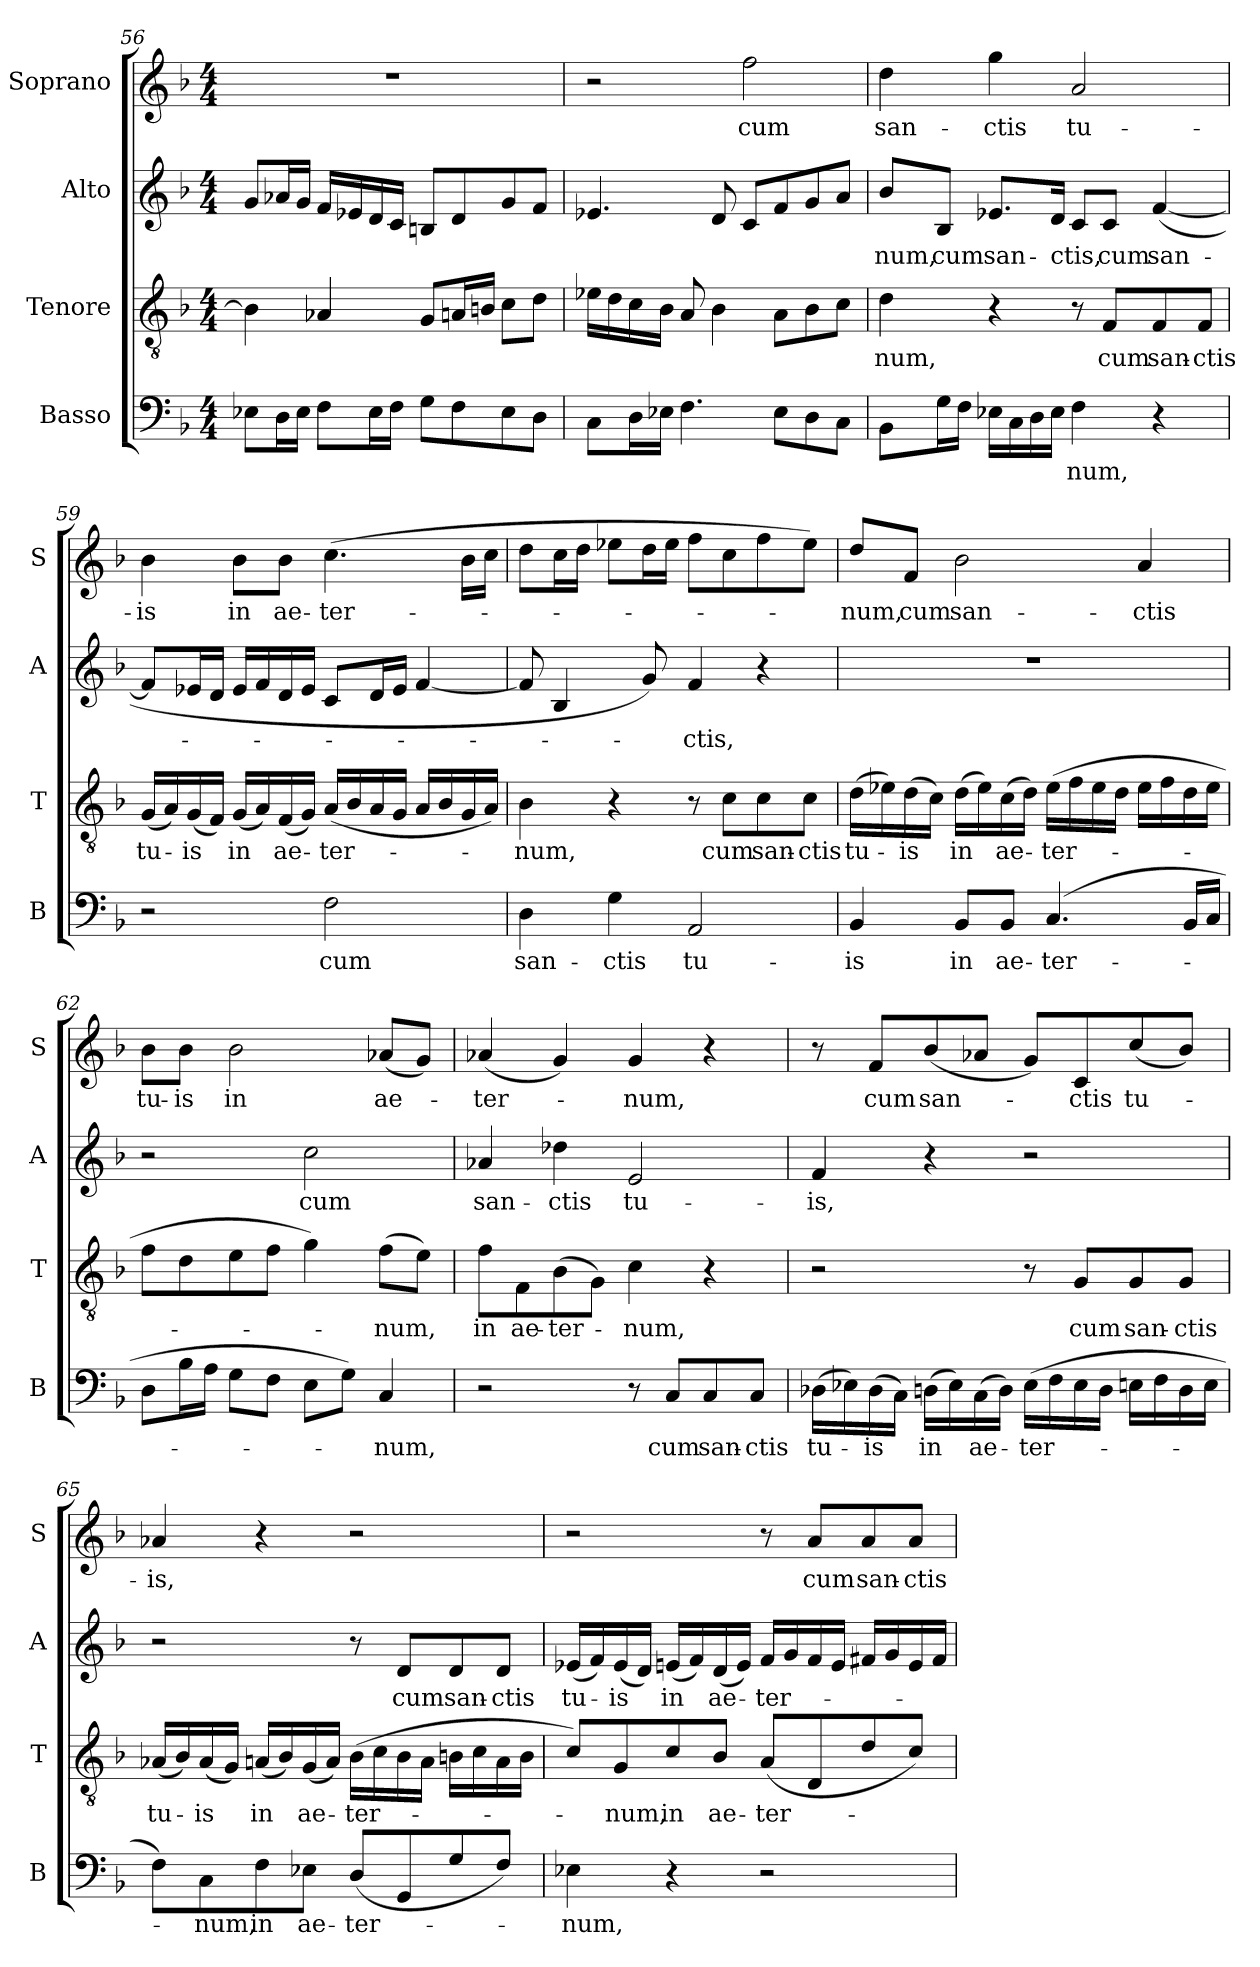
**kern	**text	**kern	**text	**kern	**text	**kern	**text
*part4	*part4	*part3	*part3	*part2	*part2	*part1	*part1
*staff4	*staff4	*staff3	*staff3	*staff2	*staff2	*staff1	*staff1
*I"Basso	*	*I"Tenore	*	*I"Alto	*	*I"Soprano	*
*I'B	*	*I'T	*	*I'A	*	*I'S	*
!!LO:LB:g=z
*clefF4	*	*clefGv2	*	*clefG2	*	*clefG2	*
*k[b-]	*	*k[b-]	*	*k[b-]	*	*k[b-]	*
*d:	*	*d:	*	*d:	*	*d:	*
*M4/4	*	*M4/4	*	*M4/4	*	*M4/4	*
=56	=56	=56	=56	=56	=56	=56	=56
8E-X\L	.	4B-\]	.	8g/L	.	1r	.
16D\L	.	.	.	16a-X/L	.	.	.
16E-\JJ	.	.	.	16g/JJ	.	.	.
8F\L	.	4A-X/	.	16f/LL	.	.	.
.	.	.	.	16e-X/	.	.	.
16E-\L	.	.	.	16d/	.	.	.
16F\JJ	.	.	.	16c/JJ	.	.	.
8G\L	.	8G/L	.	8Bn/L	.	.	.
8F\	.	16An/L	.	8d/	.	.	.
.	.	16Bn/JJ	.	.	.	.	.
8E-\	.	8c\L	.	8g/	.	.	.
8D\J	.	8d\J	.	8f/J	.	.	.
=57	=57	=57	=57	=57	=57	=57	=57
8C\L	.	16e-X\LL	.	4.e-X/	.	2r	.
.	.	16d\	.	.	.	.	.
16D\L	.	16c\	.	.	.	.	.
16E-X\JJ	.	16B-\JJ	.	.	.	.	.
4.F\	.	8A/	.	.	.	.	.
.	.	4B-\	.	8d/	.	.	.
!	!	!	!	!	!	!	!LO:LY:b
.	.	.	.	8c/L	.	2ff\	cum
8E-\L	.	8A\L	.	8f/	.	.	.
8D\	.	8B-\	.	8g/	.	.	.
8C\J	.	8c\J	.	8a/J	.	.	.
=58	=58	=58	=58	=58	=58	=58	=58
!	!	!	!LO:LY:b	!	!LO:LY:b	!	!LO:LY:b
8BB-\L	.	4d\	-num,	8b-/L	-num,	4dd\	san-
!	!	!	!	!	!LO:LY:b	!	!
16G\L	.	.	.	8B-/J	cum	.	.
16F\JJ	.	.	.	.	.	.	.
!	!	!	!	!	!LO:LY:b	!	!LO:LY:b
16E-X\LL	.	4r	.	8.e-X/L	san-	4gg\	-ctis
16C\	.	.	.	.	.	.	.
16D\	.	.	.	.	.	.	.
16E-\JJ	.	.	.	16d/Jk	.	.	.
!	!LO:LY:b	!	!	!	!LO:LY:b	!	!LO:LY:b
4F\	-num,	8r	.	8c/L	-ctis,	2a/	tu-
!	!	!	!LO:LY:b	!	!LO:LY:b	!	!
.	.	8F/L	cum	8c/J	cum	.	.
!	!	!	!LO:LY:b	!	!LO:LY:b	!	!
4r	.	8F/	san-	(<[4f/	san-	.	.
!	!	!	!LO:LY:b	!	!	!	!
.	.	8F/J	-ctis	.	.	.	.
!!LO:PB:g=z
=59	=59	=59	=59	=59	=59	=59	=59
!	!	!	!LO:LY:b	!	!	!	!LO:LY:b
2r	.	(<16G/LL	tu-	8f/L]	.	4b-\	-is
.	.	16A/)	.	.	.	.	.
!	!	!	!LO:LY:b	!	!	!	!
.	.	(<16G/	-is	16e-X/L	.	.	.
.	.	16F/JJ)	.	16d/JJ	.	.	.
!	!	!	!LO:LY:b	!	!	!	!LO:LY:b
.	.	(<16G/LL	in	16e-/LL	.	8b-\L	in
.	.	16A/)	.	16f/	.	.	.
!	!	!	!LO:LY:b	!	!	!	!LO:LY:b
.	.	(<16F/	ae-	16d/	.	8b-\J	ae-
.	.	16G/JJ)	.	16e-/JJ	.	.	.
!	!LO:LY:b	!	!LO:LY:b	!	!	!	!LO:LY:b
2F\	cum	(<16A/LL	-ter-	8c/L	.	(>4.cc\	-ter-
.	.	16B-/	.	.	.	.	.
.	.	16A/	.	16d/L	.	.	.
.	.	16G/JJ	.	16e-/JJ	.	.	.
.	.	16A/LL	.	[4f/	.	.	.
.	.	16B-/	.	.	.	.	.
.	.	16G/	.	.	.	16b-\LL	.
.	.	16A/JJ)	.	.	.	16cc\JJ	.
=60	=60	=60	=60	=60	=60	=60	=60
!	!LO:LY:b	!	!LO:LY:b	!	!	!	!
4D\	san-	4B-\	-num,	8f/]	.	8dd\L	.
.	.	.	.	4B-/	.	16cc\L	.
.	.	.	.	.	.	16dd\JJ	.
!	!LO:LY:b	!	!	!	!	!	!
4G\	-ctis	4r	.	.	.	8ee-X\L	.
.	.	.	.	8g/)	.	16dd\L	.
.	.	.	.	.	.	16ee-\JJ	.
!	!LO:LY:b	!	!	!	!LO:LY:b	!	!
2AA/	tu-	8r	.	4f/	-ctis,	8ff\L	.
!	!	!	!LO:LY:b	!	!	!	!
.	.	8c\L	cum	.	.	8cc\	.
!	!	!	!LO:LY:b	!	!	!	!
.	.	8c\	san-	4r	.	8ff\	.
!	!	!	!LO:LY:b	!	!	!	!
.	.	8c\J	-ctis	.	.	8ee-\J)	.
=61	=61	=61	=61	=61	=61	=61	=61
!	!LO:LY:b	!	!LO:LY:b	!	!	!	!LO:LY:b
4BB-/	-is	(>16d\LL	tu-	1r	.	8dd/L	-num,
.	.	16e-X\)	.	.	.	.	.
!	!	!	!LO:LY:b	!	!	!	!LO:LY:b
.	.	(>16d\	-is	.	.	8f/J	cum
.	.	16c\JJ)	.	.	.	.	.
!	!LO:LY:b	!	!LO:LY:b	!	!	!	!LO:LY:b
8BB-/L	in	(>16d\LL	in	.	.	2b-\	san-
.	.	16e-\)	.	.	.	.	.
!	!LO:LY:b	!	!LO:LY:b	!	!	!	!
8BB-/J	ae-	(>16c\	ae-	.	.	.	.
.	.	16d\JJ)	.	.	.	.	.
!	!LO:LY:b	!	!LO:LY:b	!	!	!	!
(>4.C/	-ter-	(>16e-\LL	-ter-	.	.	.	.
.	.	16f\	.	.	.	.	.
.	.	16e-\	.	.	.	.	.
.	.	16d\JJ	.	.	.	.	.
!	!	!	!	!	!	!	!LO:LY:b
.	.	16e-\LL	.	.	.	4a/	-ctis
.	.	16f\	.	.	.	.	.
16BB-/LL	.	16d\	.	.	.	.	.
16C/JJ	.	16e-\JJ	.	.	.	.	.
!!LO:LB:g=z
=62	=62	=62	=62	=62	=62	=62	=62
!	!	!	!	!	!	!	!LO:LY:b
8D\L	.	8f\L	.	2r	.	8b-\L	tu-
!	!	!	!	!	!	!	!LO:LY:b
16B-\L	.	8d\	.	.	.	8b-\J	-is
16A\JJ	.	.	.	.	.	.	.
!	!	!	!	!	!	!	!LO:LY:b
8G\L	.	8e\	.	.	.	2b-\	in
8F\J	.	8f\J	.	.	.	.	.
!	!	!	!	!	!LO:LY:b	!	!
8E\L	.	4g\)	.	2cc\	cum	.	.
8G\J)	.	.	.	.	.	.	.
!	!LO:LY:b	!	!LO:LY:b	!	!	!	!LO:LY:b
4C/	-num,	(>8f\L	-num,	.	.	(<8a-X/L	ae-
.	.	8e\J)	.	.	.	8g/J)	.
=63	=63	=63	=63	=63	=63	=63	=63
!	!	!	!LO:LY:b	!	!LO:LY:b	!	!LO:LY:b
2r	.	8f\L	in	4a-X/	san-	(<4a-X/	-ter-
!	!	!	!LO:LY:b	!	!	!	!
.	.	8F\	ae-	.	.	.	.
!	!	!	!LO:LY:b	!	!LO:LY:b	!	!
.	.	(>8B-\	-ter-	4dd-X\	-ctis	4g/)	.
.	.	8G\J)	.	.	.	.	.
!	!	!	!LO:LY:b	!	!LO:LY:b	!	!LO:LY:b
8r	.	4c\	-num,	2e/	tu-	4g/	-num,
!	!LO:LY:b	!	!	!	!	!	!
8C/L	cum	.	.	.	.	.	.
!	!LO:LY:b	!	!	!	!	!	!
8C/	san-	4r	.	.	.	4r	.
!	!LO:LY:b	!	!	!	!	!	!
8C/J	-ctis	.	.	.	.	.	.
=64	=64	=64	=64	=64	=64	=64	=64
!	!LO:LY:b	!	!	!	!LO:LY:b	!	!
(>16D-X\LL	tu-	2r	.	4f/	-is,	8r	.
16E-X\)	.	.	.	.	.	.	.
!	!LO:LY:b	!	!	!	!	!	!LO:LY:b
(>16D-\	-is	.	.	.	.	8f/L	cum
16C\JJ)	.	.	.	.	.	.	.
!	!LO:LY:b	!	!	!	!	!	!LO:LY:b
(>16Dn\LL	in	.	.	4r	.	(<8b-/	san-
16E-\)	.	.	.	.	.	.	.
!	!LO:LY:b	!	!	!	!	!	!
(>16C\	ae-	.	.	.	.	8a-X/J	.
16D\JJ)	.	.	.	.	.	.	.
!	!LO:LY:b	!	!	!	!	!	!
(>16E-\LL	-ter-	8r	.	2r	.	8g/L)	.
16F\	.	.	.	.	.	.	.
!	!	!	!LO:LY:b	!	!	!	!LO:LY:b
16E-\	.	8G/L	cum	.	.	8c/	-ctis
16D\JJ	.	.	.	.	.	.	.
!	!	!	!LO:LY:b	!	!	!	!LO:LY:b
16En\LL	.	8G/	san-	.	.	(<8cc/	tu-
16F\	.	.	.	.	.	.	.
!	!	!	!LO:LY:b	!	!	!	!
16D\	.	8G/J	-ctis	.	.	8b-/J)	.
16E\JJ	.	.	.	.	.	.	.
!!LO:LB:g=z
=65	=65	=65	=65	=65	=65	=65	=65
!	!	!	!LO:LY:b	!	!	!	!LO:LY:b
8F\L)	.	(<16A-X/LL	tu-	2r	.	4a-X/	-is,
.	.	16B-/)	.	.	.	.	.
!	!LO:LY:b	!	!LO:LY:b	!	!	!	!
8C\	-num,	(<16A-/	-is	.	.	.	.
.	.	16G/JJ)	.	.	.	.	.
!	!LO:LY:b	!	!LO:LY:b	!	!	!	!
8F\	in	(<16An/LL	in	.	.	4r	.
.	.	16B-/)	.	.	.	.	.
!	!LO:LY:b	!	!LO:LY:b	!	!	!	!
8E-X\J	ae-	(<16G/	ae-	.	.	.	.
.	.	16A/JJ)	.	.	.	.	.
!	!LO:LY:b	!	!LO:LY:b	!	!	!	!
(<8D/L	-ter-	(>16B-\LL	-ter-	8r	.	2r	.
.	.	16c\	.	.	.	.	.
!	!	!	!	!	!LO:LY:b	!	!
8GG/	.	16B-\	.	8d/L	cum	.	.
.	.	16A\JJ	.	.	.	.	.
!	!	!	!	!	!LO:LY:b	!	!
8G/	.	16Bn\LL	.	8d/	san-	.	.
.	.	16c\	.	.	.	.	.
!	!	!	!	!	!LO:LY:b	!	!
8F/J)	.	16A\	.	8d/J	-ctis	.	.
.	.	16B\JJ	.	.	.	.	.
=66	=66	=66	=66	=66	=66	=66	=66
!	!LO:LY:b	!	!	!	!LO:LY:b	!	!
4E-X\	-num,	8c/L)	.	(<16e-X/LL	tu-	2r	.
.	.	.	.	16f/)	.	.	.
!	!	!	!LO:LY:b	!	!LO:LY:b	!	!
.	.	8G/	-num,	(<16e-/	-is	.	.
.	.	.	.	16d/JJ)	.	.	.
!	!	!	!LO:LY:b	!	!LO:LY:b	!	!
4r	.	8c/	in	(<16en/LL	in	.	.
.	.	.	.	16f/)	.	.	.
!	!	!	!LO:LY:b	!	!LO:LY:b	!	!
.	.	8B-/J	ae-	(<16d/	ae-	.	.
.	.	.	.	16e/JJ)	.	.	.
!	!	!	!LO:LY:b	!	!LO:LY:b	!	!
2r	.	(<8A/L	-ter-	16f/LL	-ter-	8r	.
.	.	.	.	16g/	.	.	.
!	!	!	!	!	!	!	!LO:LY:b
.	.	8D/	.	16f/	.	8a/L	cum
.	.	.	.	16e/JJ	.	.	.
!	!	!	!	!	!	!	!LO:LY:b
.	.	8d/	.	16f#X/LL	.	8a/	san-
.	.	.	.	16g/	.	.	.
!	!	!	!	!	!	!	!LO:LY:b
.	.	8c/J)	.	16e/	.	8a/J	-ctis
.	.	.	.	16f#/JJ	.	.	.
=	=	=	=	=	=	=	=
*-	*-	*-	*-	*-	*-	*-	*-
